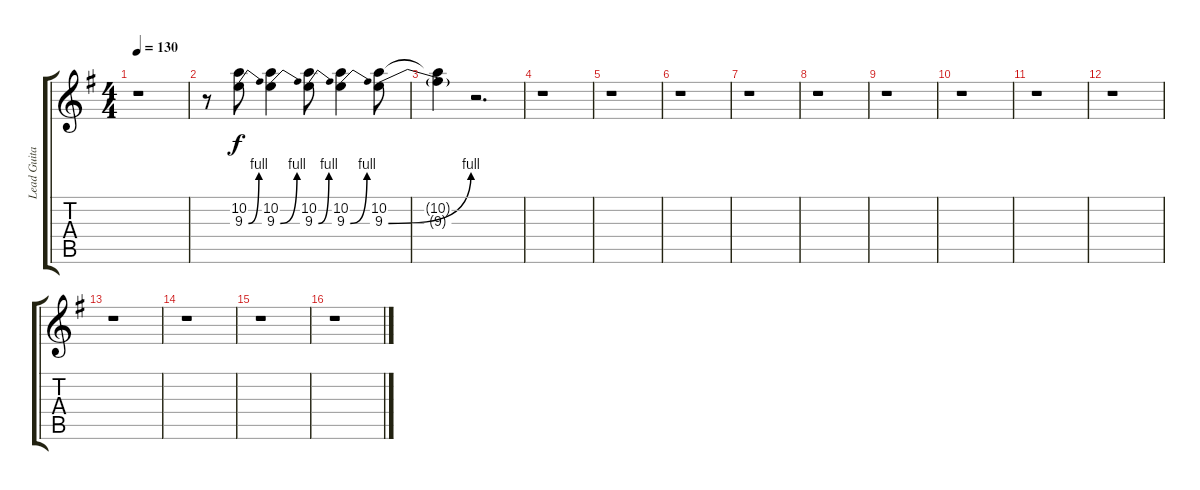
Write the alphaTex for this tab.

\track ("Lead Guitar" "Lead Guita") {instrument distortionguitar}
\staff {score tabs}
\tuning (E4 B3 G3 D3 A2 E2) {hide}
\ts (4 4)
\tempo 130
\clef g2
\ks g
r.1{dy f} |
r.8 (10.2 9.3{be (bend 0 0 60 4)}).8 (10.2 9.3{be (bend 0 0 60 4)}).4 (10.2 9.3{be (bend 0 0 60 4)}).8 (10.2 9.3{be (bend 0 0 60 4)}).4 (10.2 9.3{be (bend 0 0 60 4)}).8 |
(10.2{t} 9.3{t}).4 r.2{d} |
r.1 |
r.1 |
r.1 |
r.1 |
r.1 |
r.1 |
r.1 |
r.1 |
r.1 |
r.1 |
r.1 |
r.1 |
r.1
